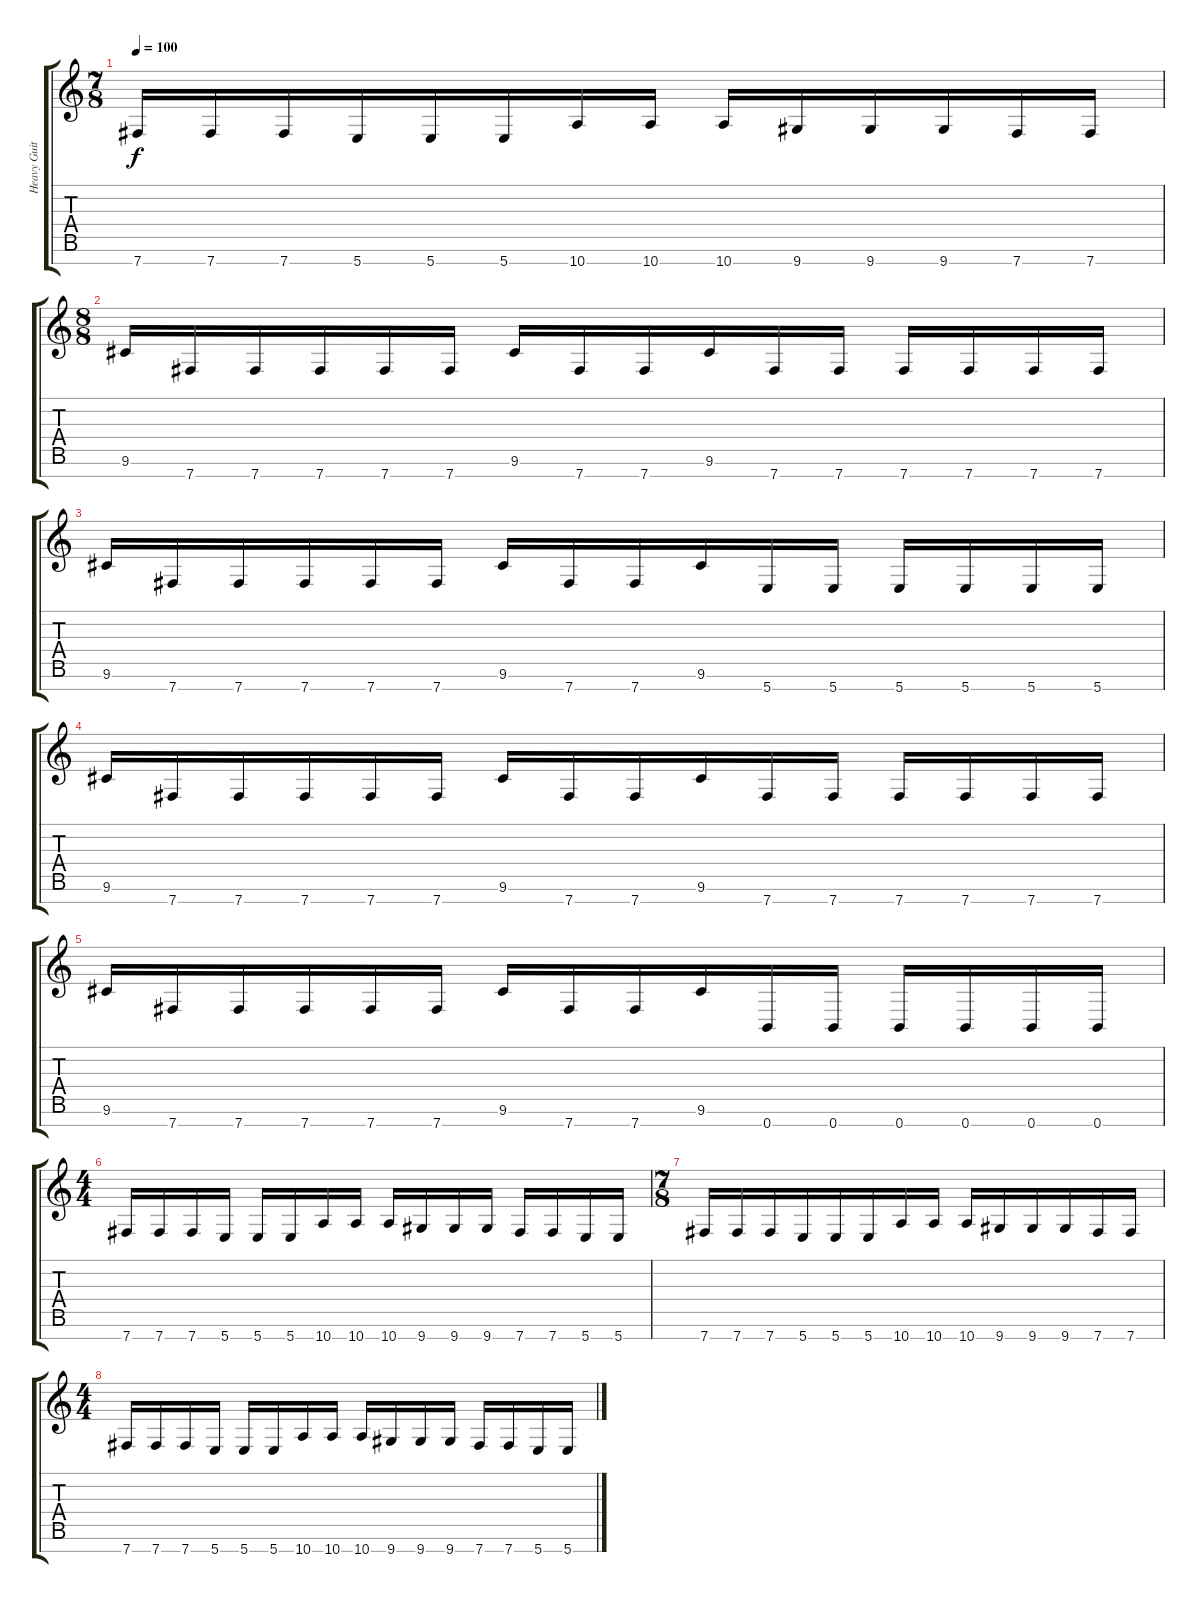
\track ("Heavy Guitar 2" "Heavy Guit") {instrument distortionguitar}
\staff {score tabs}
\tuning (E4 B3 G3 D3 A2 E2 B1) {hide}
\ts (7 8)
\tempo 100
\clef g2
\ks c
7.7.16{dy f} 7.7.16 7.7.16 5.7.16 5.7.16 5.7.16 10.7.16 10.7.16 10.7.16 9.7.16 9.7.16 9.7.16 7.7.16 7.7.16 |
\ts (8 8)
9.6.16 7.7.16 7.7.16 7.7.16 7.7.16 7.7.16 9.6.16 7.7.16 7.7.16 9.6.16 7.7.16 7.7.16 7.7.16 7.7.16 7.7.16 7.7.16 |
9.6.16 7.7.16 7.7.16 7.7.16 7.7.16 7.7.16 9.6.16 7.7.16 7.7.16 9.6.16 5.7.16 5.7.16 5.7.16 5.7.16 5.7.16 5.7.16 |
9.6.16 7.7.16 7.7.16 7.7.16 7.7.16 7.7.16 9.6.16 7.7.16 7.7.16 9.6.16 7.7.16 7.7.16 7.7.16 7.7.16 7.7.16 7.7.16 |
9.6.16 7.7.16 7.7.16 7.7.16 7.7.16 7.7.16 9.6.16 7.7.16 7.7.16 9.6.16 0.7.16 0.7.16 0.7.16 0.7.16 0.7.16 0.7.16 |
\ts (4 4)
7.7.16 7.7.16 7.7.16 5.7.16 5.7.16 5.7.16 10.7.16 10.7.16 10.7.16 9.7.16 9.7.16 9.7.16 7.7.16 7.7.16 5.7.16 5.7.16 |
\ts (7 8)
7.7.16 7.7.16 7.7.16 5.7.16 5.7.16 5.7.16 10.7.16 10.7.16 10.7.16 9.7.16 9.7.16 9.7.16 7.7.16 7.7.16 |
\ts (4 4)
7.7.16 7.7.16 7.7.16 5.7.16 5.7.16 5.7.16 10.7.16 10.7.16 10.7.16 9.7.16 9.7.16 9.7.16 7.7.16 7.7.16 5.7.16 5.7.16
